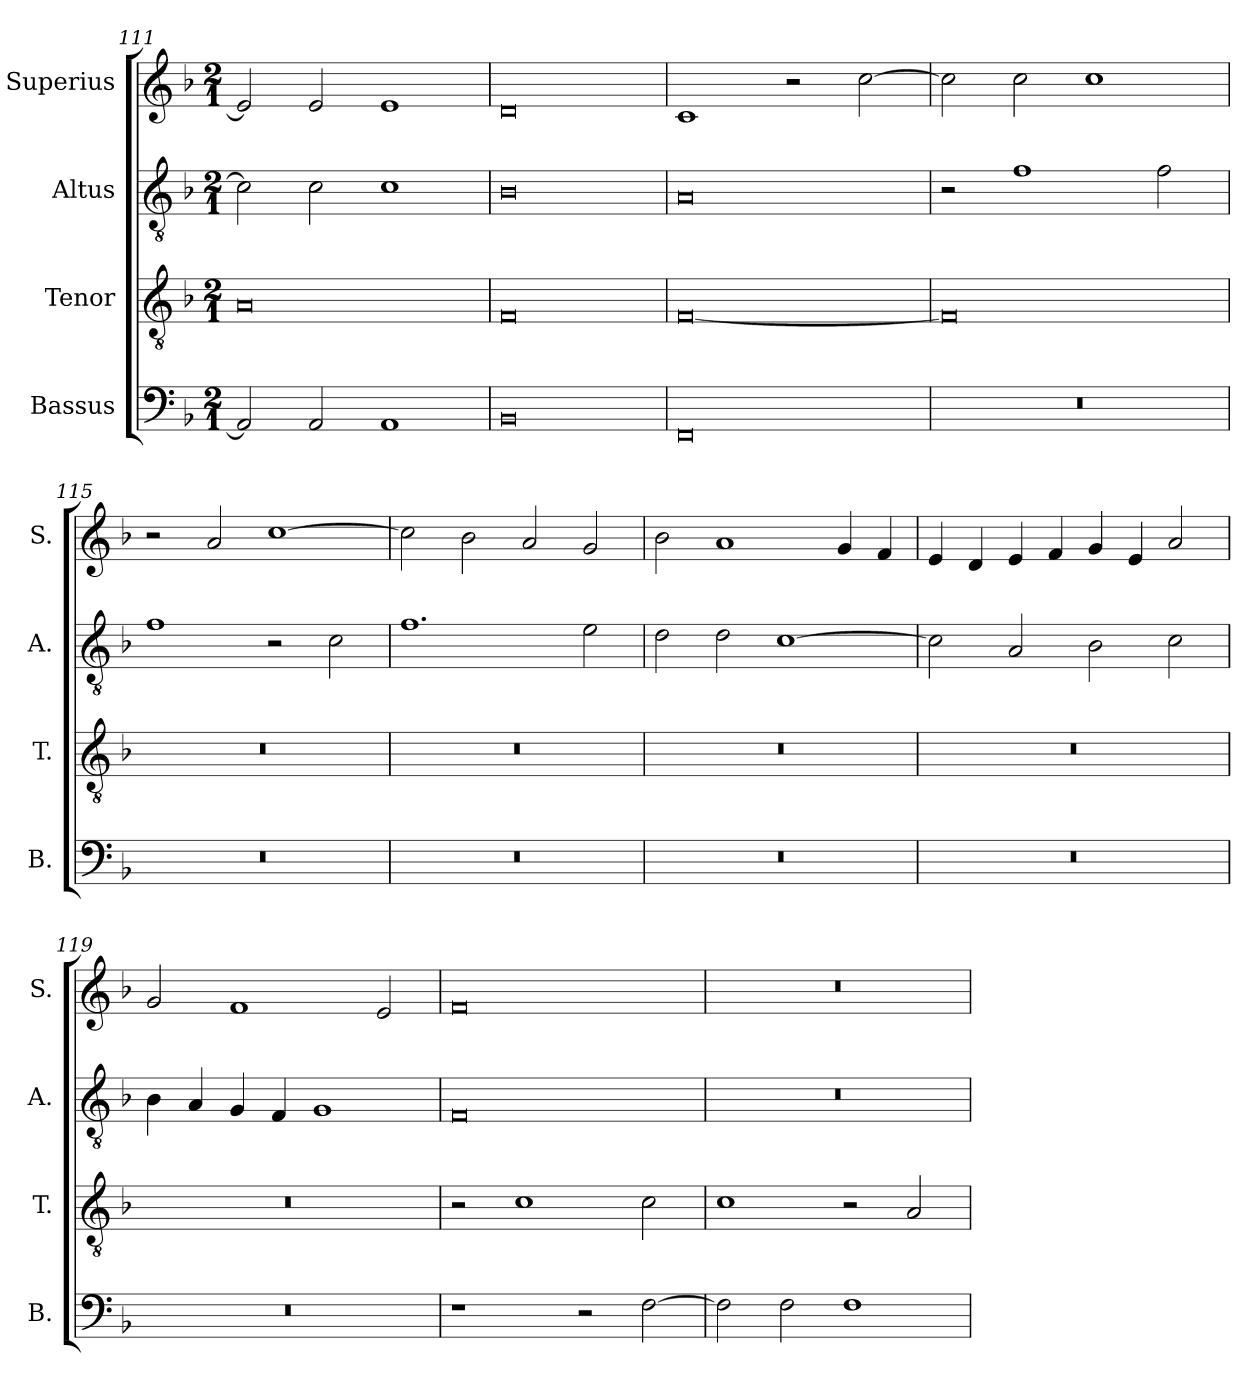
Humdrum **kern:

**kern	**kern	**kern	**kern
*part4	*part3	*part2	*part1
*staff4	*staff3	*staff2	*staff1
*I"Bassus	*I"Tenor	*I"Altus	*I"Superius
*I'B.	*I'T.	*I'A.	*I'S.
*clefF4	*clefGv2	*clefGv2	*clefG2
*k[b-]	*k[b-]	*k[b-]	*k[b-]
*F:	*F:	*F:	*F:
*M2/1	*M2/1	*M2/1	*M2/1
=111	=111	=111	=111
2AA/]	0A	2c\]	2e/]
2AA/	.	2c\	2e/
1AA	.	1c	1e
=112	=112	=112	=112
0BB-	0F	0B-	0d
=113	=113	=113	=113
0FF	[0F	0A	1c
.	.	.	2r
.	.	.	[2cc\
=114	=114	=114	=114
0r	0F]	2r	2cc\]
.	.	1f	2cc\
.	.	.	1cc
.	.	2f\	.
=115	=115	=115	=115
0r	0r	1f	2r
.	.	.	2a/
.	.	2r	[1cc
.	.	2c\	.
=116	=116	=116	=116
0r	0r	1.f	2cc\]
.	.	.	2b-\
.	.	.	2a/
.	.	2e\	2g/
!!LO:PB:g=z
=117	=117	=117	=117
0r	0r	2d\	2b-\
.	.	2d\	1a
.	.	[1c	.
.	.	.	4g/
.	.	.	4f/
=118	=118	=118	=118
0r	0r	2c\]	4e/
.	.	.	4d/
.	.	2A/	4e/
.	.	.	4f/
.	.	2B-\	4g/
.	.	.	4e/
.	.	2c\	2a/
=119	=119	=119	=119
0r	0r	4B-\	2g/
.	.	4A/	.
.	.	4G/	1f
.	.	4F/	.
.	.	1G	.
.	.	.	2e/
=120	=120	=120	=120
1r	2r	0F	0f
.	1c	.	.
2r	.	.	.
[2F\	2c\	.	.
=121	=121	=121	=121
2F\]	1c	0r	0r
2F\	.	.	.
1F	2r	.	.
.	2A/	.	.
=	=	=	=
*-	*-	*-	*-
